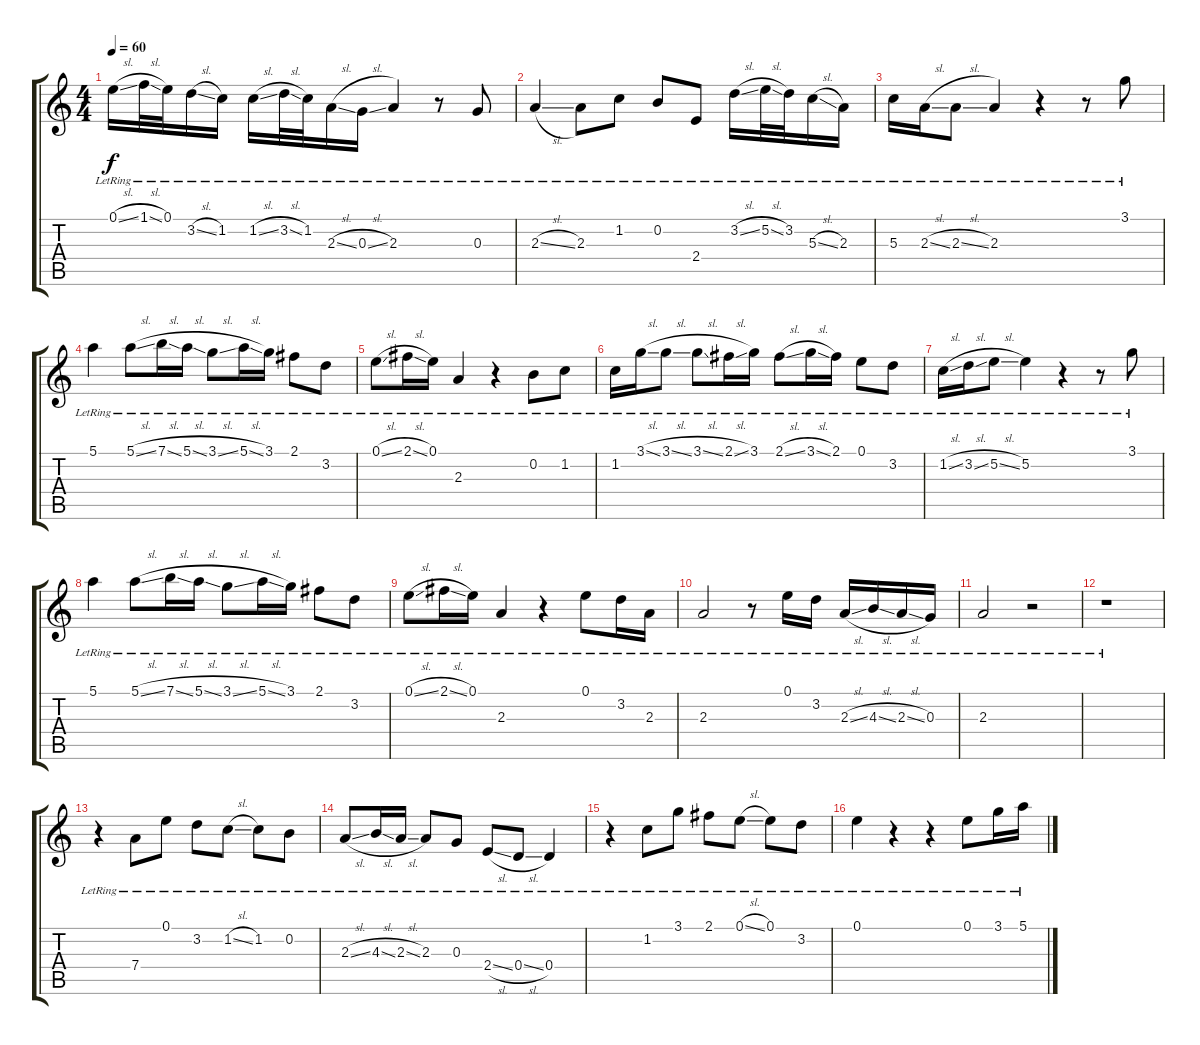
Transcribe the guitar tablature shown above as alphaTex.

\track "" {instrument acousticguitarnylon}
\staff {score tabs}
\tuning (E4 B3 G3 D3 A2 E2) {hide}
\ts (4 4)
\tempo 60
\clef g2
\ks c
0.1{sl lr}.16{txt "" dy f} 1.1{sl lr}.32 0.1{lr}.32 3.2{sl lr}.16{txt ""} 1.2{lr}.16 1.2{sl lr}.16{txt ""} 3.2{sl lr}.32 1.2{lr}.32 2.3{sl lr}.16{txt ""} 0.3{sl lr}.16 2.3{lr}.4 r.8 0.3{lr}.8{txt ""} |
2.3{sl lr}.4{txt ""} 2.3{lr}.8 1.2{lr}.8{txt ""} 0.2{lr}.8 2.4{lr}.8 3.2{sl lr}.16 5.2{sl lr}.32 3.2{lr}.32 5.3{sl lr}.16{txt ""} 2.3{lr}.16 |
5.3{lr}.16{txt ""} 2.3{sl lr}.16 2.3{sl lr}.8 2.3{lr}.4 r.4 r.8 3.1{lr}.8{txt ""} |
5.1{lr}.4{txt ""} 5.1{sl lr}.8 7.1{sl lr}.16 5.1{sl lr}.16 3.1{sl lr}.8 5.1{sl lr}.16 3.1{lr}.16 2.1{lr}.8{txt ""} 3.2{lr}.8 |
0.1{sl lr}.8{txt ""} 2.1{sl lr}.16 0.1{lr}.16 2.3{lr}.4{txt ""} r.4 0.2{lr}.8{txt ""} 1.2{lr}.8 |
1.2{lr}.16{txt ""} 3.1{sl lr}.16 3.1{sl lr}.8 3.1{sl lr}.8 2.1{sl lr}.16 3.1{lr}.16 2.1{sl lr}.8{txt ""} 3.1{sl lr}.16 2.1{lr}.16 0.1{lr}.8{txt ""} 3.2{lr}.8 |
1.2{sl lr}.16{txt ""} 3.2{sl lr}.16 5.2{sl lr}.8 5.2{lr}.4 r.4 r.8 3.1{lr}.8{txt ""} |
5.1{lr}.4{txt ""} 5.1{sl lr}.8 7.1{sl lr}.16 5.1{sl lr}.16 3.1{sl lr}.8 5.1{sl lr}.16 3.1{lr}.16 2.1{lr}.8{txt ""} 3.2{lr}.8 |
0.1{sl lr}.8{txt ""} 2.1{sl lr}.16 0.1{lr}.16 2.3{lr}.4{txt ""} r.4 0.1{lr}.8{txt ""} 3.2{lr}.16 2.3{lr}.16 |
2.3{lr}.2{txt ""} r.8 0.1{lr}.16{txt ""} 3.2{lr}.16 2.3{sl lr}.16 4.3{sl lr}.16 2.3{sl lr}.16 0.3{lr}.16{txt ""} |
2.3{lr}.2{txt ""} r.2 |
r.1 |
r.4 7.4{lr}.8{txt ""} 0.1{lr}.8 3.2{lr}.8 1.2{sl lr}.8 1.2{lr}.8 0.2{lr}.8{txt ""} |
2.3{sl lr}.8{txt ""} 4.3{sl lr}.16 2.3{sl lr}.16 2.3{lr}.8 0.3{lr}.8{txt ""} 2.4{sl lr}.8 0.4{sl lr}.8 0.4{lr}.4 |
r.4 1.2{lr}.8{txt ""} 3.1{lr}.8 2.1{lr}.8 0.1{sl lr}.8 0.1{lr}.8 3.2{lr}.8{txt ""} |
0.1{lr}.4{txt ""} r.4 r.4 0.1{lr}.8{txt ""} 3.1{lr}.16 5.1{sl lr}.16
